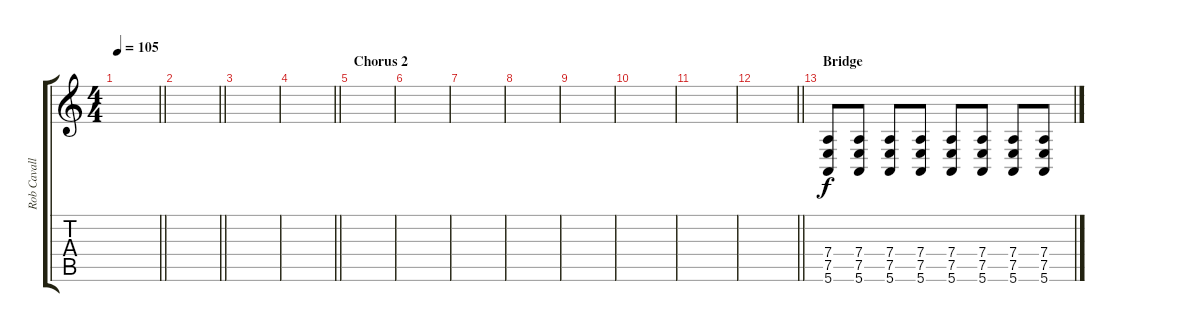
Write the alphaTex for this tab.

\track ("Rob Cavallo" "Rob Cavall") {instrument electricgrandpiano}
\staff {score tabs}
\tuning (E4 B3 G3 D3 A2 E2) {hide}
\ts (4 4)
\tempo 105
\clef g2
\barLineRight lightlight
\ks c
|
\barLineRight lightlight
|
|
\barLineRight lightlight
|
\section ("" "Chorus 2")
|
|
|
|
|
|
|
\barLineRight lightlight
|
\section ("" "Bridge")
(7.4 7.5 5.6).8 (7.4 7.5 5.6).8 (7.4 7.5 5.6).8 (7.4 7.5 5.6).8 (7.4 7.5 5.6).8 (7.4 7.5 5.6).8 (7.4 7.5 5.6).8 (7.4 7.5 5.6).8
